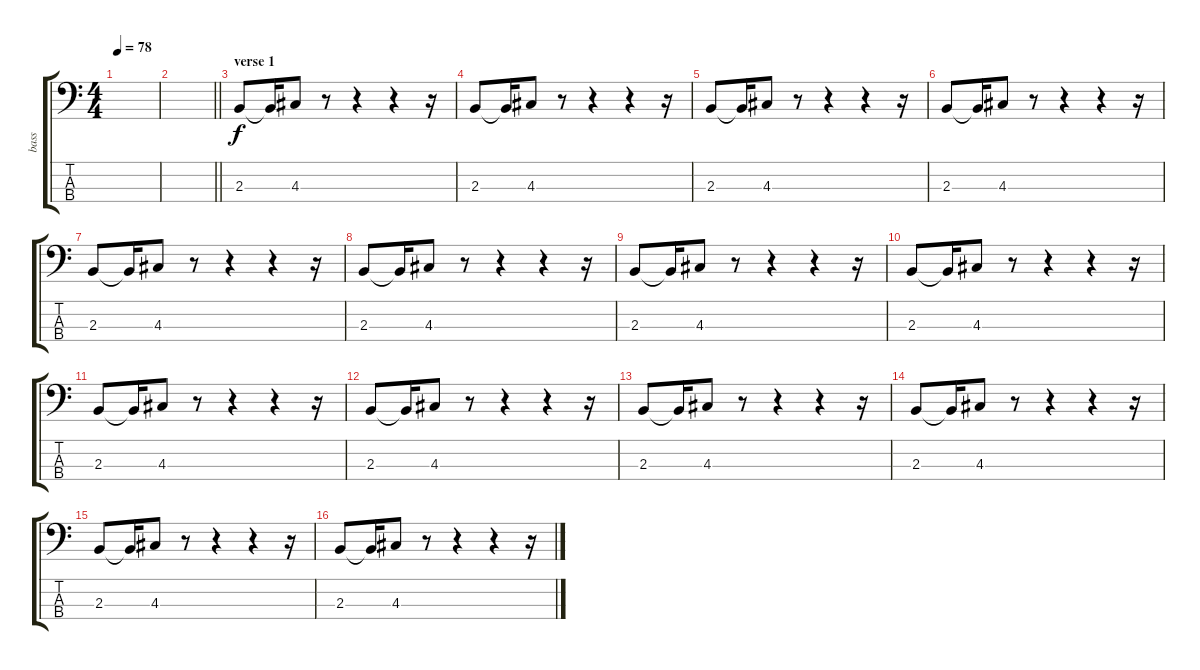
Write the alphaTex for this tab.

\track ("bass" "bass") {instrument electricbassfinger}
\staff {score tabs}
\tuning (G2 D2 A1 E1) {hide}
\ts (4 4)
\tempo 78
\clef f4
\ks c
|
\barLineRight lightlight
|
\section ("" "verse 1")
2.3.8 2.3{t}.16 4.3.8 r.8 r.4 r.4 r.16 |
2.3.8 2.3{t}.16 4.3.8 r.8 r.4 r.4 r.16 |
2.3.8 2.3{t}.16 4.3.8 r.8 r.4 r.4 r.16 |
2.3.8 2.3{t}.16 4.3.8 r.8 r.4 r.4 r.16 |
2.3.8 2.3{t}.16 4.3.8 r.8 r.4 r.4 r.16 |
2.3.8 2.3{t}.16 4.3.8 r.8 r.4 r.4 r.16 |
2.3.8 2.3{t}.16 4.3.8 r.8 r.4 r.4 r.16 |
2.3.8 2.3{t}.16 4.3.8 r.8 r.4 r.4 r.16 |
2.3.8 2.3{t}.16 4.3.8 r.8 r.4 r.4 r.16 |
2.3.8 2.3{t}.16 4.3.8 r.8 r.4 r.4 r.16 |
2.3.8 2.3{t}.16 4.3.8 r.8 r.4 r.4 r.16 |
2.3.8 2.3{t}.16 4.3.8 r.8 r.4 r.4 r.16 |
2.3.8 2.3{t}.16 4.3.8 r.8 r.4 r.4 r.16 |
2.3.8 2.3{t}.16 4.3.8 r.8 r.4 r.4 r.16
